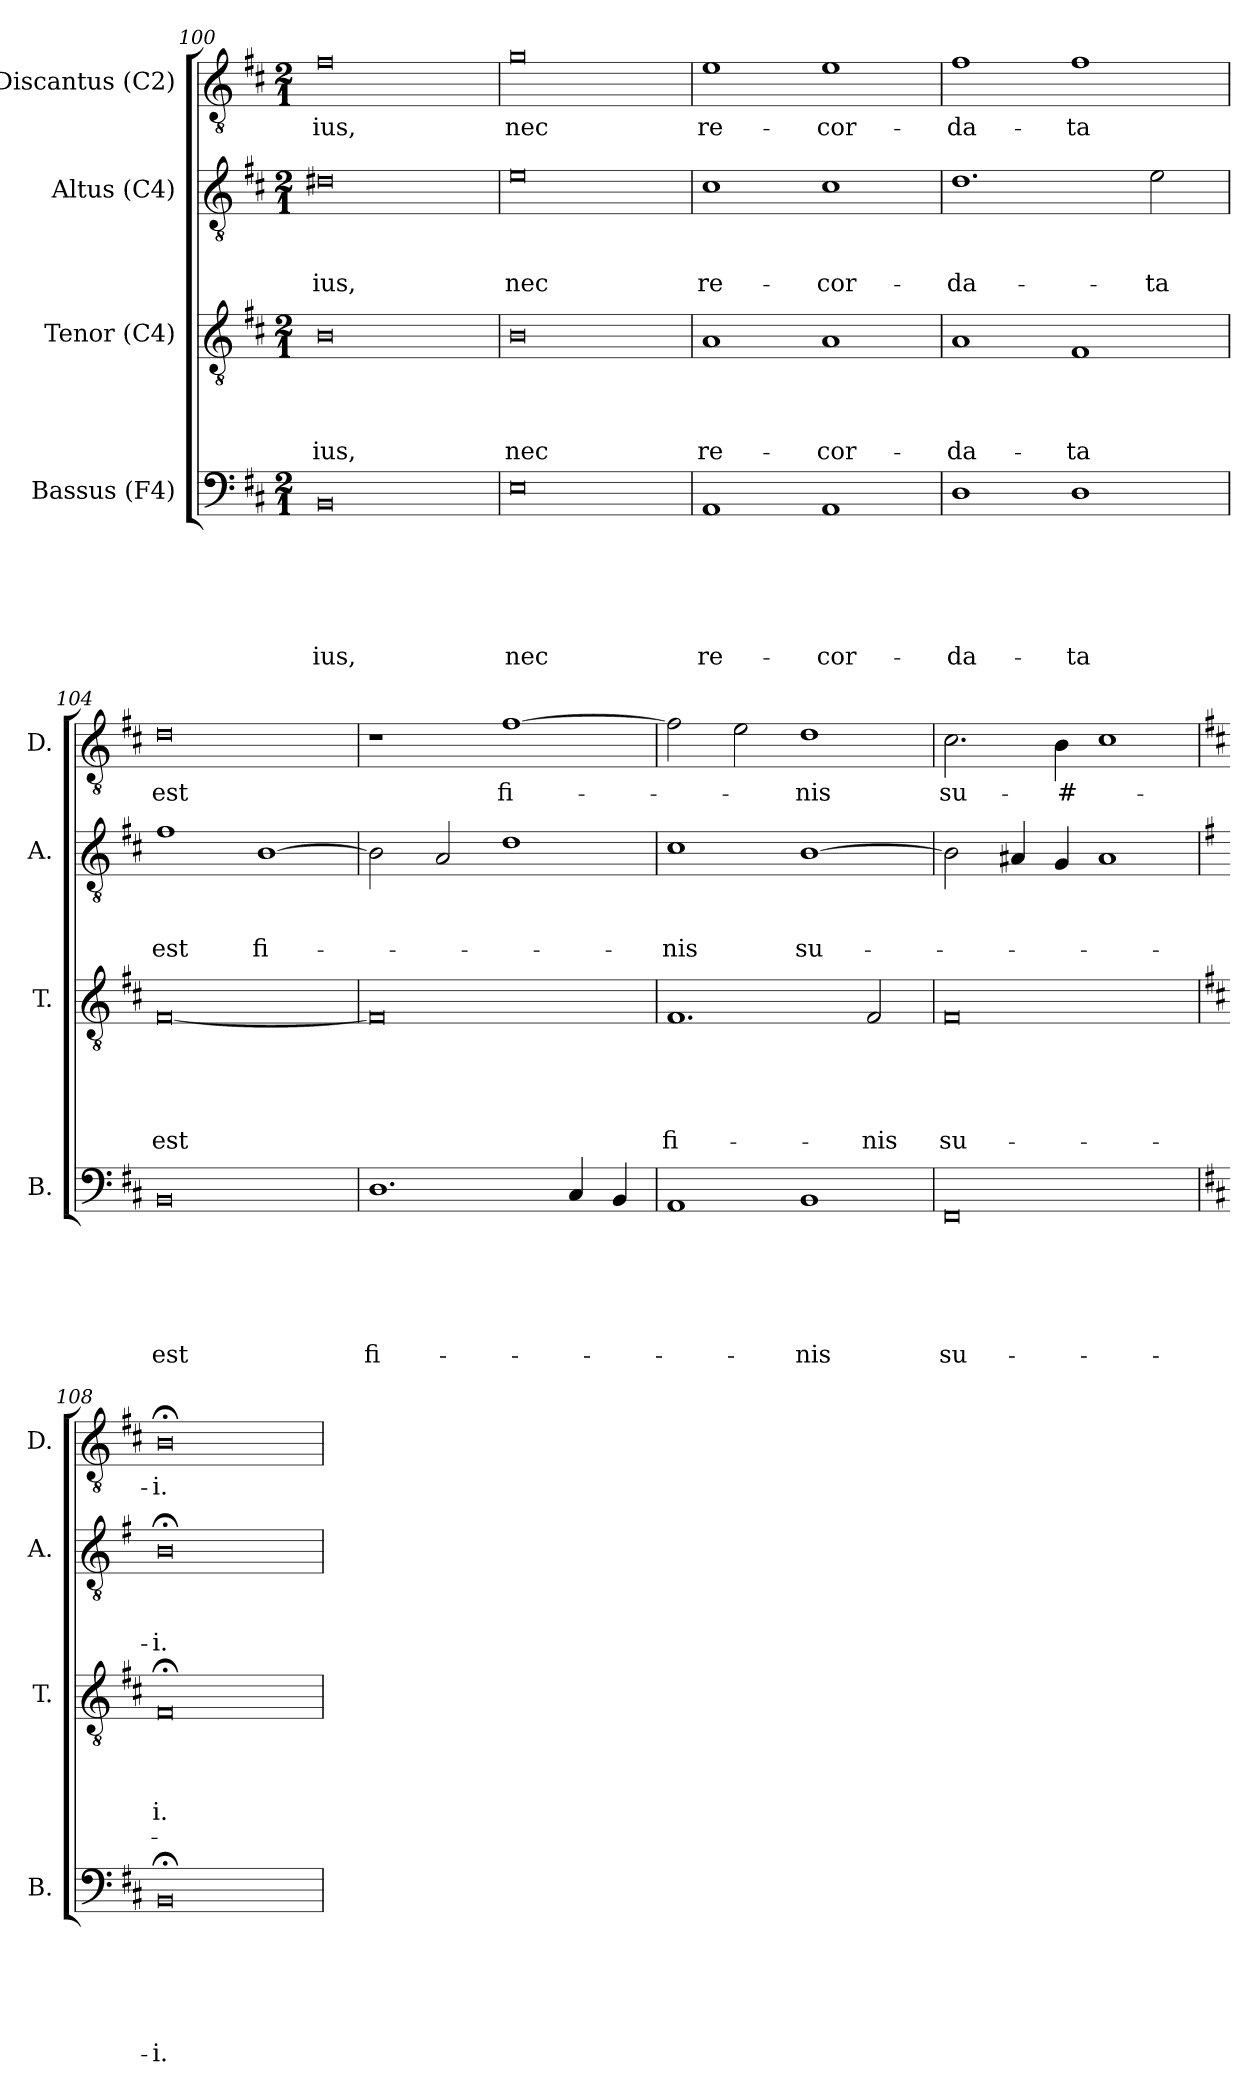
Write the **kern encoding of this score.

**kern	**text	**text	**text	**text	**text	**text	**kern	**text	**text	**text	**text	**text	**kern	**text	**text	**text	**kern	**text
*part4	*part4	*part4	*part4	*part4	*part4	*part4	*part3	*part3	*part3	*part3	*part3	*part3	*part2	*part2	*part2	*part2	*part1	*part1
*staff4	*staff4	*staff4	*staff4	*staff4	*staff4	*staff4	*staff3	*staff3	*staff3	*staff3	*staff3	*staff3	*staff2	*staff2	*staff2	*staff2	*staff1	*staff1
*I"Bassus (F4)	*	*	*	*	*	*	*I"Tenor (C4)	*	*	*	*	*	*I"Altus (C4)	*	*	*	*I"Discantus (C2)	*
*I'B.	*	*	*	*	*	*	*I'T.	*	*	*	*	*	*I'A.	*	*	*	*I'D.	*
*clefF4	*	*	*	*	*	*	*clefGv2	*	*	*	*	*	*clefGv2	*	*	*	*clefGv2	*
*k[f#c#]	*	*	*	*	*	*	*k[f#c#]	*	*	*	*	*	*k[f#c#]	*	*	*	*k[f#c#]	*
*D:	*	*	*	*	*	*	*D:	*	*	*	*	*	*D:	*	*	*	*D:	*
*M2/1	*	*	*	*	*	*	*M2/1	*	*	*	*	*	*M2/1	*	*	*	*M2/1	*
=100	=100	=100	=100	=100	=100	=100	=100	=100	=100	=100	=100	=100	=100	=100	=100	=100	=100	=100
!	!	!	!	!	!	!LO:LY:b	!	!	!	!	!LO:LY:b	!	!	!	!	!LO:LY:b	!	!LO:LY:b
0BB	.	.	.	.	.	-ius,	0B	.	.	.	-ius,	.	0d#X	.	.	-ius,	0f#	-ius,
=101	=101	=101	=101	=101	=101	=101	=101	=101	=101	=101	=101	=101	=101	=101	=101	=101	=101	=101
!	!	!	!	!	!	!LO:LY:b	!	!	!	!	!LO:LY:b	!	!	!	!	!LO:LY:b	!	!LO:LY:b
0E	.	.	.	.	.	nec	0B	.	.	.	nec	.	0e	.	.	nec	0g	nec
=102	=102	=102	=102	=102	=102	=102	=102	=102	=102	=102	=102	=102	=102	=102	=102	=102	=102	=102
!	!	!	!	!	!	!LO:LY:b	!	!	!	!	!LO:LY:b	!	!	!	!	!LO:LY:b	!	!LO:LY:b
1AA	.	.	.	.	.	re-	1A	.	.	.	re-	.	1c#	.	.	re-	1e	re-
!	!	!	!	!	!	!LO:LY:b	!	!	!	!	!LO:LY:b	!	!	!	!	!LO:LY:b	!	!LO:LY:b
1AA	.	.	.	.	.	-cor-	1A	.	.	.	-cor-	.	1c#	.	.	-cor-	1e	-cor-
=103	=103	=103	=103	=103	=103	=103	=103	=103	=103	=103	=103	=103	=103	=103	=103	=103	=103	=103
!	!	!	!	!	!	!LO:LY:b	!	!	!	!	!LO:LY:b	!	!	!	!	!LO:LY:b	!	!LO:LY:b
1D	.	.	.	.	.	-da-	1A	.	.	.	-da-	.	1.d	.	.	-da-	1f#	-da-
!	!	!	!	!	!	!LO:LY:b	!	!	!	!	!LO:LY:b	!	!	!	!	!	!	!LO:LY:b
1D	.	.	.	.	.	-ta	1F#	.	.	.	-ta	.	.	.	.	.	1f#	-ta
!	!	!	!	!	!	!	!	!	!	!	!	!	!	!	!	!LO:LY:b	!	!
.	.	.	.	.	.	.	.	.	.	.	.	.	2e\	.	.	-ta	.	.
!!LO:LB:g=z
=104	=104	=104	=104	=104	=104	=104	=104	=104	=104	=104	=104	=104	=104	=104	=104	=104	=104	=104
!	!	!	!	!	!	!LO:LY:b:rj	!	!	!	!	!	!LO:LY:b	!	!	!	!LO:LY:b	!	!LO:LY:b:rj
0BB	.	.	.	.	.	est	[<0F#	.	.	.	.	est	1f#	.	.	est	0d	est
!	!	!	!	!	!	!	!	!	!	!	!	!	!	!	!	!LO:LY:b	!	!
.	.	.	.	.	.	.	.	.	.	.	.	.	[>1B	.	.	fi-	.	.
=105	=105	=105	=105	=105	=105	=105	=105	=105	=105	=105	=105	=105	=105	=105	=105	=105	=105	=105
!	!	!	!	!	!	!LO:LY:b	!	!	!	!	!	!	!	!	!	!	!	!
1.D	.	.	.	.	.	fi-	0F#]	.	.	.	.	.	2B\]	.	.	.	1r	.
.	.	.	.	.	.	.	.	.	.	.	.	.	2A/	.	.	.	.	.
!	!	!	!	!	!	!	!	!	!	!	!	!	!	!	!	!	!	!LO:LY:b
.	.	.	.	.	.	.	.	.	.	.	.	.	1d	.	.	.	[>1f#	fi-
4C#/	.	.	.	.	.	.	.	.	.	.	.	.	.	.	.	.	.	.
4BB/	.	.	.	.	.	.	.	.	.	.	.	.	.	.	.	.	.	.
=106	=106	=106	=106	=106	=106	=106	=106	=106	=106	=106	=106	=106	=106	=106	=106	=106	=106	=106
!	!	!	!	!	!	!	!	!	!	!	!	!LO:LY:b	!	!	!	!LO:LY:b	!	!
1AA	.	.	.	.	.	.	1.F#	.	.	.	.	fi-	1c#	.	.	-nis	2f#\]	.
.	.	.	.	.	.	.	.	.	.	.	.	.	.	.	.	.	2e\	.
!	!	!	!	!	!	!LO:LY:b	!	!	!	!	!	!	!	!	!	!LO:LY:b	!	!LO:LY:b
1BB	.	.	.	.	.	-nis	.	.	.	.	.	.	[>1B	.	.	su-	1d	-nis
!	!	!	!	!	!	!	!	!	!	!	!	!LO:LY:b	!	!	!	!	!	!
.	.	.	.	.	.	.	2F#/	.	.	.	.	-nis	.	.	.	.	.	.
=107	=107	=107	=107	=107	=107	=107	=107	=107	=107	=107	=107	=107	=107	=107	=107	=107	=107	=107
!	!	!	!	!	!	!LO:LY:b:rj	!	!	!	!	!	!LO:LY:b:rj	!	!	!	!	!	!LO:LY:b
0FF#	.	.	.	.	.	su-	0F#	.	.	.	.	su-	2B\]	.	.	.	2.c#\	su-
.	.	.	.	.	.	.	.	.	.	.	.	.	4A#/	.	.	.	.	.
!	!	!	!	!	!	!	!	!	!	!	!	!	!	!	!	!	!	!LO:LY:b:rj
.	.	.	.	.	.	.	.	.	.	.	.	.	4G/	.	.	.	4B\	-#-
.	.	.	.	.	.	.	.	.	.	.	.	.	1A#	.	.	.	1c#	.
=108	=108	=108	=108	=108	=108	=108	=108	=108	=108	=108	=108	=108	=108	=108	=108	=108	=108	=108
*	*	*	*	*	*	*	*	*	*	*	*	*	*k[f#]	*	*	*	*	*
*	*	*	*	*	*	*	*	*	*	*	*	*	*G:	*	*	*	*	*
!	!	!	!	!	!	!LO:LY:b:rj	!	!	!	!	!LO:LY:b:rj	!	!	!	!	!LO:LY:b:rj	!	!LO:LY:b:rj
0BB;	.	.	.	.	.	-i.	0F#;	.	.	.	i.	.	0B;<	.	.	-i.	0B;<	-i.
=	=	=	=	=	=	=	=	=	=	=	=	=	=	=	=	=	=	=
*-	*-	*-	*-	*-	*-	*-	*-	*-	*-	*-	*-	*-	*-	*-	*-	*-	*-	*-
